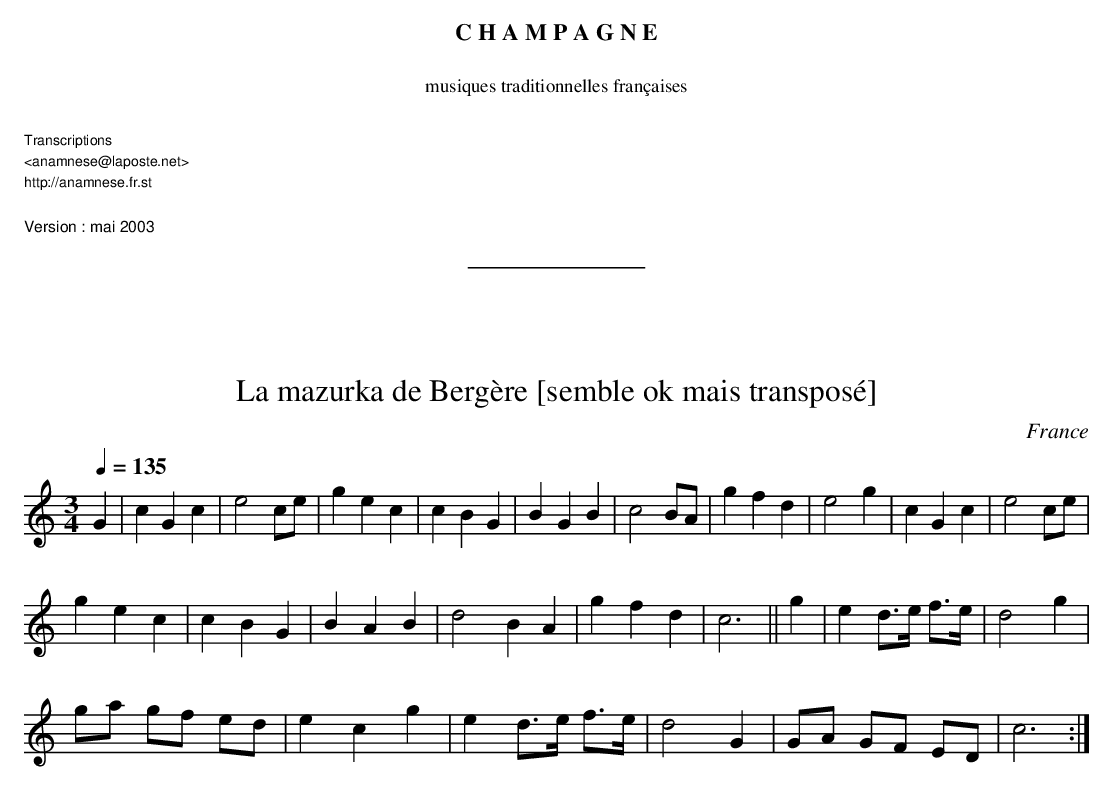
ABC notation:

X:1
T:La mazurka de Bergère [semble ok mais transposé]
O:France
M:3/4
L:1/4
Q:1/4=135
K:C
G | cGc | e2 c/e/ | gec | cBG | BGB | c2 B/A/ | gfd | e2 g | cGc | e2 c/e/ |
g e c | c B G | BAB | d2 BA | gfd | c3 || g | e d/>e/ f/>e/ | d2 g |
g/a/ g/f/ e/d/ | ecg | e d/>e/ f/>e/ | d2 G | G/A/ G/F/ E/D/ | c3 :|
